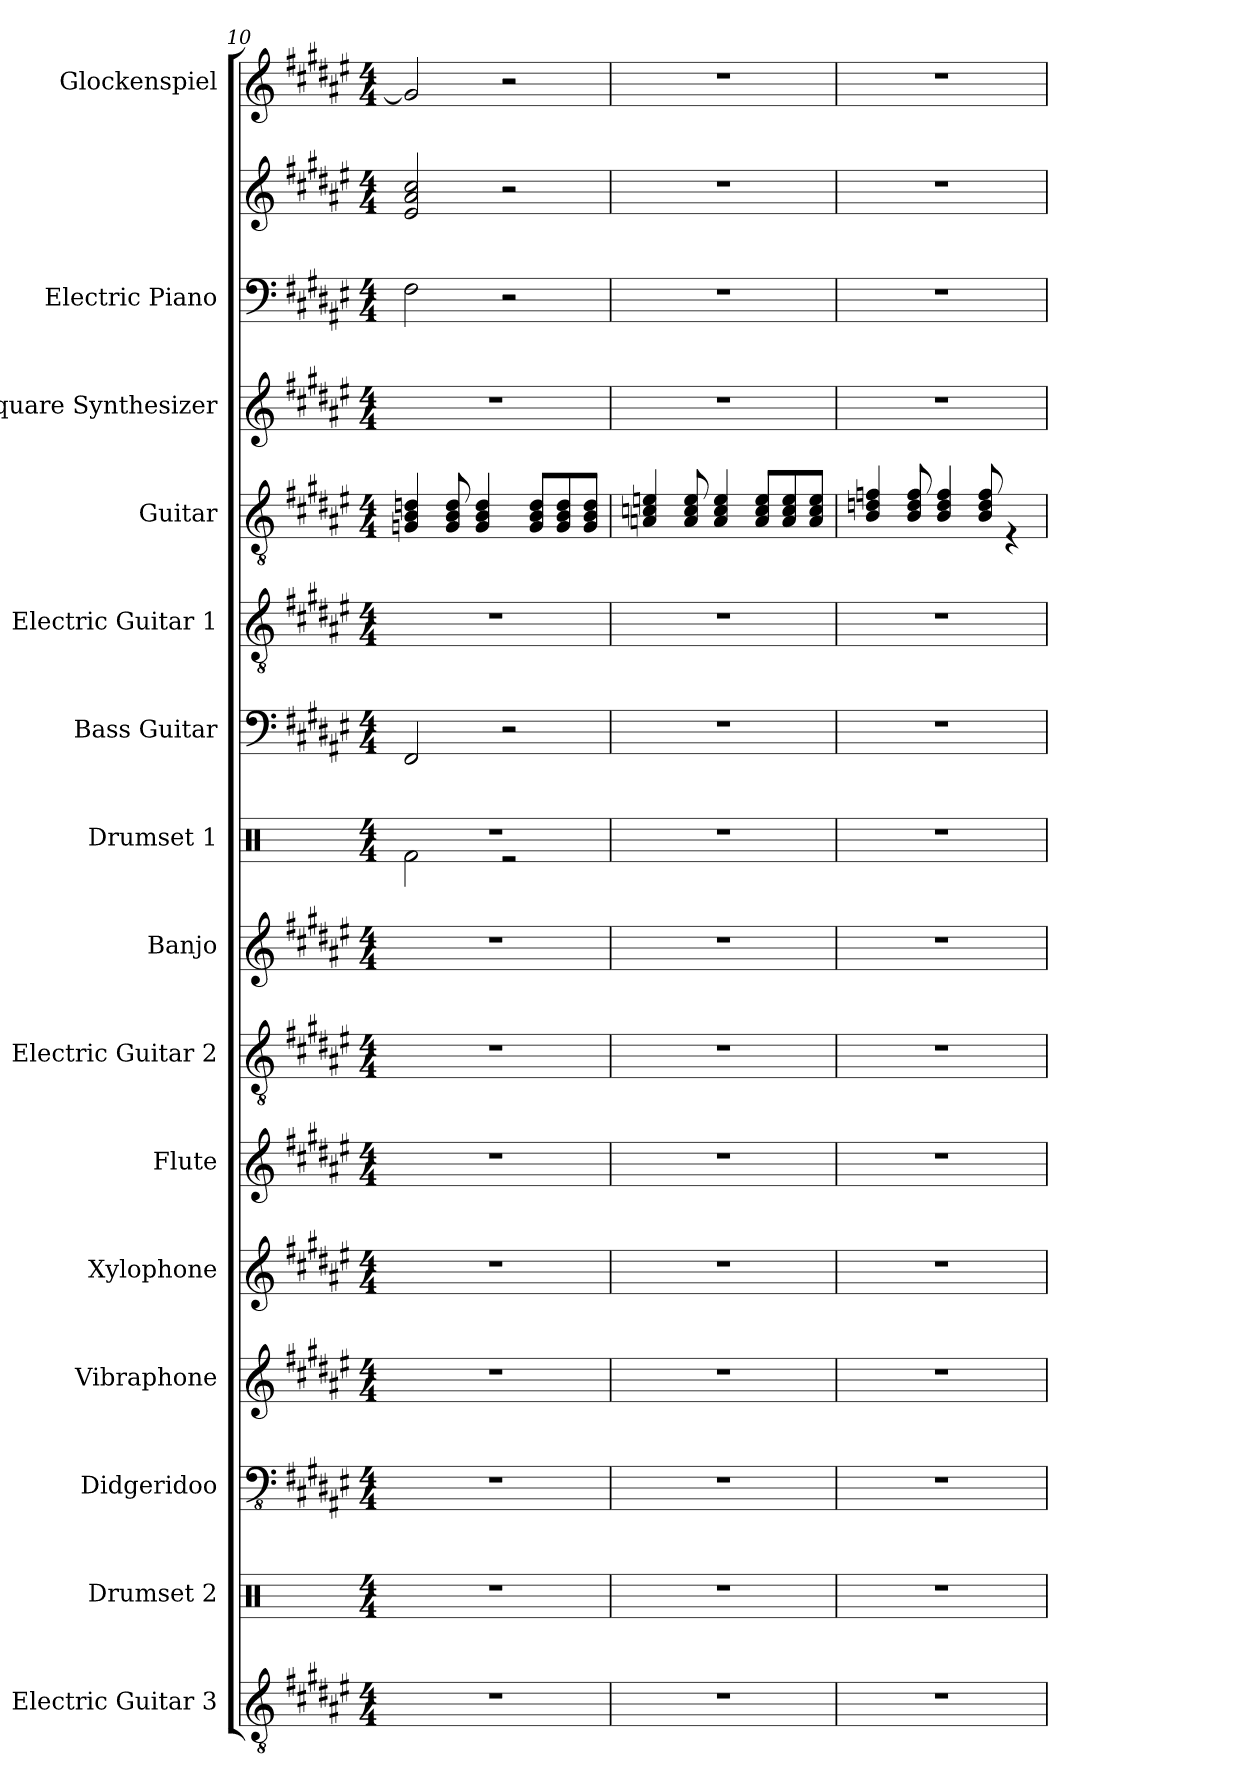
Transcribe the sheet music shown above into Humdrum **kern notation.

**kern	**kern	**kern	**kern	**kern	**kern	**kern	**kern	**kern	**kern	**kern	**kern	**kern	**kern	**kern	**kern
*part15	*part14	*part13	*part12	*part11	*part10	*part9	*part8	*part7	*part6	*part5	*part4	*part3	*part2	*part2	*part1
*staff16	*staff15	*staff14	*staff13	*staff12	*staff11	*staff10	*staff9	*staff8	*staff7	*staff6	*staff5	*staff4	*staff3	*staff2	*staff1
*I"Electric Guitar 3	*I"Drumset 2	*I"Didgeridoo	*I"Vibraphone	*I"Xylophone	*I"Flute	*I"Electric Guitar 2	*I"Banjo	*I"Drumset 1	*I"Bass Guitar	*I"Electric Guitar 1	*I"Guitar	*I"Square Synthesizer	*I"Electric Piano	*	*I"Glockenspiel
*I'El. Guit. 3	*I'D. Set 2	*I'Doo.	*I'Vib.	*I'Xyl.	*I'Fl.	*I'El. Guit. 2	*I'Bj.	*I'D. Set 1	*I'B. Guit.	*I'El. Guit. 1	*I'Guit.	*I'Synth.	*I'El. Pno.	*	*I'Glock.
*clefGv2	*clefX	*clefFv4	*clefG2	*clefG2	*clefG2	*clefGv2	*clefG2	*clefX	*clefF4	*clefGv2	*clefGv2	*clefG2	*clefF4	*clefG2	*clefG2
*	*	*	*	*ITrd-7c-12	*	*	*	*	*ITrd7c12	*	*	*	*	*	*ITrd-14c-24
*k[f#c#g#d#a#e#]	*k[]	*k[f#c#g#d#a#e#]	*k[f#c#g#d#a#e#]	*k[f#c#g#d#a#e#]	*k[f#c#g#d#a#e#]	*k[f#c#g#d#a#e#]	*k[f#c#g#d#a#e#]	*k[]	*k[f#c#g#d#a#e#]	*k[f#c#g#d#a#e#]	*k[f#c#g#d#a#e#]	*k[f#c#g#d#a#e#]	*k[f#c#g#d#a#e#]	*k[f#c#g#d#a#e#]	*k[f#c#g#d#a#e#]
*M4/4	*M4/4	*M4/4	*M4/4	*M4/4	*M4/4	*M4/4	*M4/4	*M4/4	*M4/4	*M4/4	*M4/4	*M4/4	*M4/4	*M4/4	*M4/4
=10	=10	=10	=10	=10	=10	=10	=10	=10	=10	=10	=10	=10	=10	=10	=10
*	*	*	*	*	*	*	*	*^	*	*	*^	*	*	*	*
1r	1r	1r	1r	1r	1r	1r	1r	1r	2Rfi\	2FFF#i/	1r	1ryy	4Gnj/ 4Bj/ 4dnj/	1r	2F#i\	2e#i/ 2a#i/ 2cc#i/	2ggg#i/]
.	.	.	.	.	.	.	.	.	.	.	.	.	8Gj/ 8Bj/ 8dj/	.	.	.	.
.	.	.	.	.	.	.	.	.	.	.	.	.	4Gj/ 4Bj/ 4dj/	.	.	.	.
.	.	.	.	.	.	.	.	.	2r	2r	.	.	.	.	2r	2r	2r
.	.	.	.	.	.	.	.	.	.	.	.	.	8Gj/ 8Bj/ 8dj/L	.	.	.	.
.	.	.	.	.	.	.	.	.	.	.	.	.	8Gj/ 8Bj/ 8dj/	.	.	.	.
.	.	.	.	.	.	.	.	.	.	.	.	.	8Gj/ 8Bj/ 8dj/J	.	.	.	.
*	*	*	*	*	*	*	*	*v	*v	*	*	*	*	*	*	*	*
=11	=11	=11	=11	=11	=11	=11	=11	=11	=11	=11	=11	=11	=11	=11	=11	=11
1r	1r	1r	1r	1r	1r	1r	1r	1r	1r	1r	1ryy	4Anj/ 4cnj/ 4enj/	1r	1r	1r	1r
.	.	.	.	.	.	.	.	.	.	.	.	8Aj/ 8cj/ 8ej/	.	.	.	.
.	.	.	.	.	.	.	.	.	.	.	.	4Aj/ 4cj/ 4ej/	.	.	.	.
.	.	.	.	.	.	.	.	.	.	.	.	8Aj/ 8cj/ 8ej/L	.	.	.	.
.	.	.	.	.	.	.	.	.	.	.	.	8Aj/ 8cj/ 8ej/	.	.	.	.
.	.	.	.	.	.	.	.	.	.	.	.	8Aj/ 8cj/ 8ej/J	.	.	.	.
=12	=12	=12	=12	=12	=12	=12	=12	=12	=12	=12	=12	=12	=12	=12	=12	=12
1r	1r	1r	1r	1r	1r	1r	1r	1r	1r	1r	1ryy	4Bj/ 4dnj/ 4fnj/	1r	1r	1r	1r
.	.	.	.	.	.	.	.	.	.	.	.	8Bj/ 8dj/ 8fj/	.	.	.	.
.	.	.	.	.	.	.	.	.	.	.	.	4Bj/ 4dj/ 4fj/	.	.	.	.
.	.	.	.	.	.	.	.	.	.	.	.	8Bj/ 8dj/ 8fj/	.	.	.	.
.	.	.	.	.	.	.	.	.	.	.	.	4r	.	.	.	.
*	*	*	*	*	*	*	*	*	*	*	*v	*v	*	*	*	*
=	=	=	=	=	=	=	=	=	=	=	=	=	=	=	=
*-	*-	*-	*-	*-	*-	*-	*-	*-	*-	*-	*-	*-	*-	*-	*-
